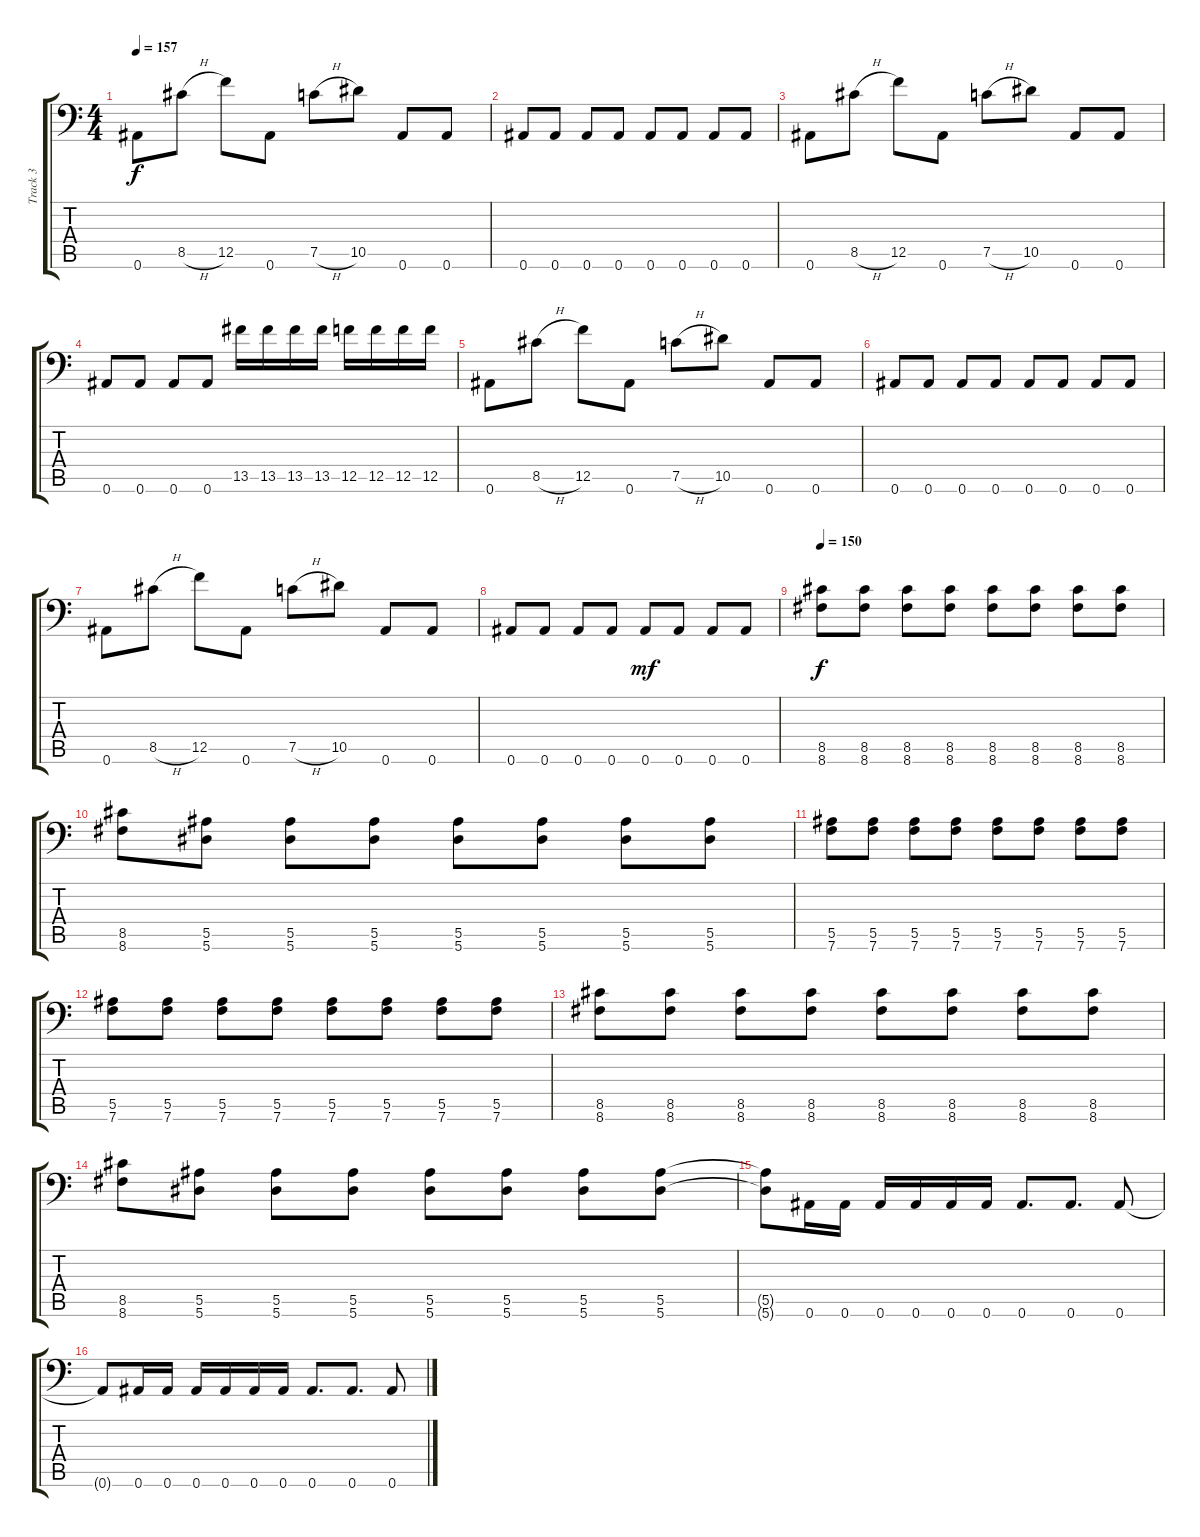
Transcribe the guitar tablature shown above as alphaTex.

\track ("Track 3" "Track 3") {instrument distortionguitar}
\staff {score tabs}
\tuning (C4 G3 Eb3 Bb2 F2 Bb1) {hide}
\ts (4 4)
\tempo 157
\clef f4
\ks c
0.6.8{dy f} 8.5{h}.8 12.5.8 0.6.8 7.5{h}.8 10.5.8 0.6.8 0.6.8 |
0.6.8 0.6.8 0.6.8 0.6.8 0.6.8 0.6.8 0.6.8 0.6.8 |
0.6.8 8.5{h}.8 12.5.8 0.6.8 7.5{h}.8 10.5.8 0.6.8 0.6.8 |
0.6.8 0.6.8 0.6.8 0.6.8 13.5.16 13.5.16 13.5.16 13.5.16 12.5.16 12.5.16 12.5.16 12.5.16 |
0.6.8 8.5{h}.8 12.5.8 0.6.8 7.5{h}.8 10.5.8 0.6.8 0.6.8 |
0.6.8 0.6.8 0.6.8 0.6.8 0.6.8 0.6.8 0.6.8 0.6.8 |
0.6.8 8.5{h}.8 12.5.8 0.6.8 7.5{h}.8 10.5.8 0.6.8 0.6.8 |
0.6.8 0.6.8 0.6.8 0.6.8 0.6.8{dy mf} 0.6.8 0.6.8 0.6.8 |
\tempo 150
(8.5 8.6).8{dy f} (8.5 8.6).8 (8.5 8.6).8 (8.5 8.6).8 (8.5 8.6).8 (8.5 8.6).8 (8.5 8.6).8 (8.5 8.6).8 |
(8.5 8.6).8 (5.5 5.6).8 (5.5 5.6).8 (5.5 5.6).8 (5.5 5.6).8 (5.5 5.6).8 (5.5 5.6).8 (5.5 5.6).8 |
(5.5 7.6).8 (5.5 7.6).8 (5.5 7.6).8 (5.5 7.6).8 (5.5 7.6).8 (5.5 7.6).8 (5.5 7.6).8 (5.5 7.6).8 |
(5.5 7.6).8 (5.5 7.6).8 (5.5 7.6).8 (5.5 7.6).8 (5.5 7.6).8 (5.5 7.6).8 (5.5 7.6).8 (5.5 7.6).8 |
(8.5 8.6).8 (8.5 8.6).8 (8.5 8.6).8 (8.5 8.6).8 (8.5 8.6).8 (8.5 8.6).8 (8.5 8.6).8 (8.5 8.6).8 |
(8.5 8.6).8 (5.5 5.6).8 (5.5 5.6).8 (5.5 5.6).8 (5.5 5.6).8 (5.5 5.6).8 (5.5 5.6).8 (5.5 5.6).8 |
(5.5{t} 5.6{t}).8 0.6.16 0.6.16 0.6.16 0.6.16 0.6.16 0.6.16 0.6.8{d} 0.6.8{d} 0.6.8 |
0.6{t}.8 0.6.16 0.6.16 0.6.16 0.6.16 0.6.16 0.6.16 0.6.8{d} 0.6.8{d} 0.6.8
